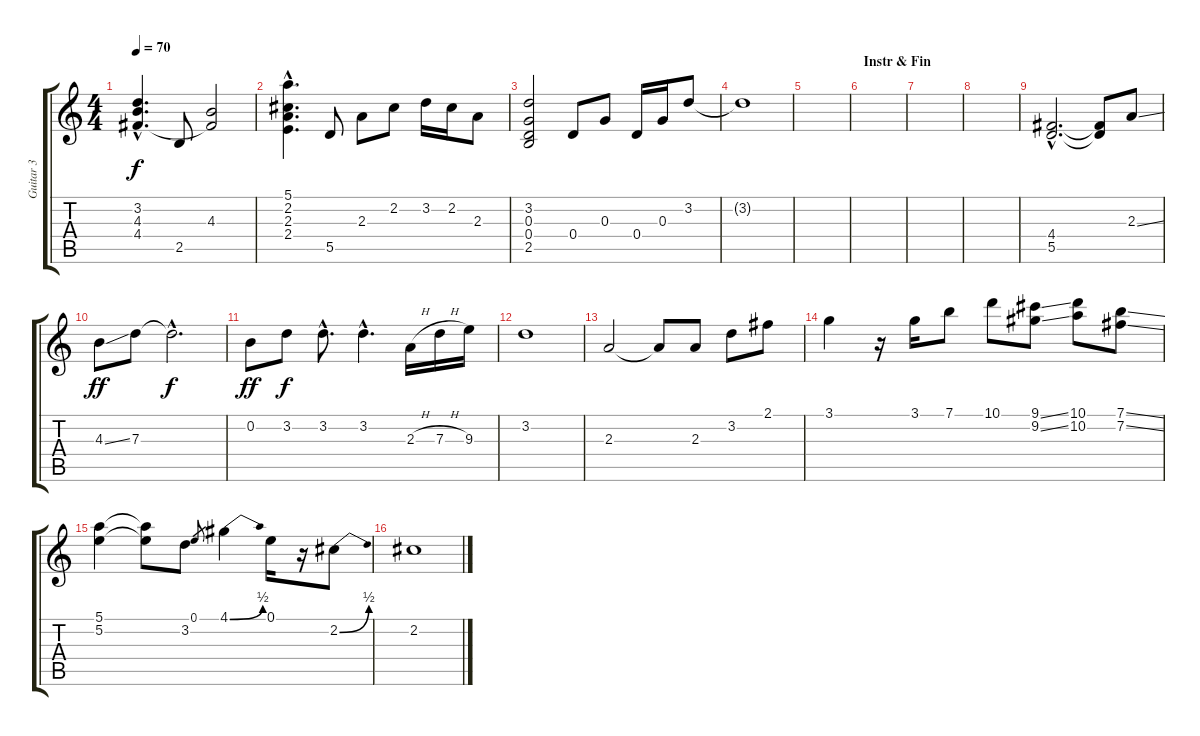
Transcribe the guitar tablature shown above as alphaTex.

\track ("Guitar 3" "Guitar 3") {instrument distortionguitar}
\staff {score tabs}
\tuning (E4 B3 G3 D3 A2 E2) {hide}
\ts (4 4)
\tempo 70
\clef g2
\ks c
(3.2{hac} 4.3{hac} 4.4{hac}).4{d dy f} 2.5.8 (4.3 4.4{t}).2 |
(5.1{hac} 2.2{hac} 2.3{hac} 2.4{hac}).4{d} 5.5.8 2.3.8 2.2.8 3.2.16 2.2.16 2.3.8 |
(3.2 0.3 0.4 2.5).2 0.4.8 0.3.8 0.4.16 0.3.16 3.2.8 |
3.2{t}.1{volume 0} |
|
\section ("" "Instr & Fin")
|
|
|
(4.4{hac} 5.5{hac}).2{d volume 8} (4.4{t} 5.5{t}).8 2.3{ss}.8 |
4.3{ss}.8{dy ff} 7.3.8 7.3{hac t}.2{d dy f} |
0.2.8{dy ff} 3.2.8{dy f} 3.2{hac}.8{d} 3.2{hac}.4{d} 2.3{h}.16 7.3{h}.16 9.3.16 |
3.2.1 |
2.3.2 2.3{t}.8 2.3.8 3.2.8 2.1.8 |
3.1.4 r.16 3.1.16 7.1.8 10.1.8 (9.1{ss} 9.2{ss}).8 (10.1 10.2).8 (7.1{ss} 7.2{ss}).8 |
(5.1 5.2).4 (5.1{t} 5.2{t}).8 3.2.8 0.1.8{gr} 4.1{be (bend 0 0 60 2)}.4 0.1.16 r.16 2.2{be (bend 0 0 60 2)}.8 |
2.2.1
